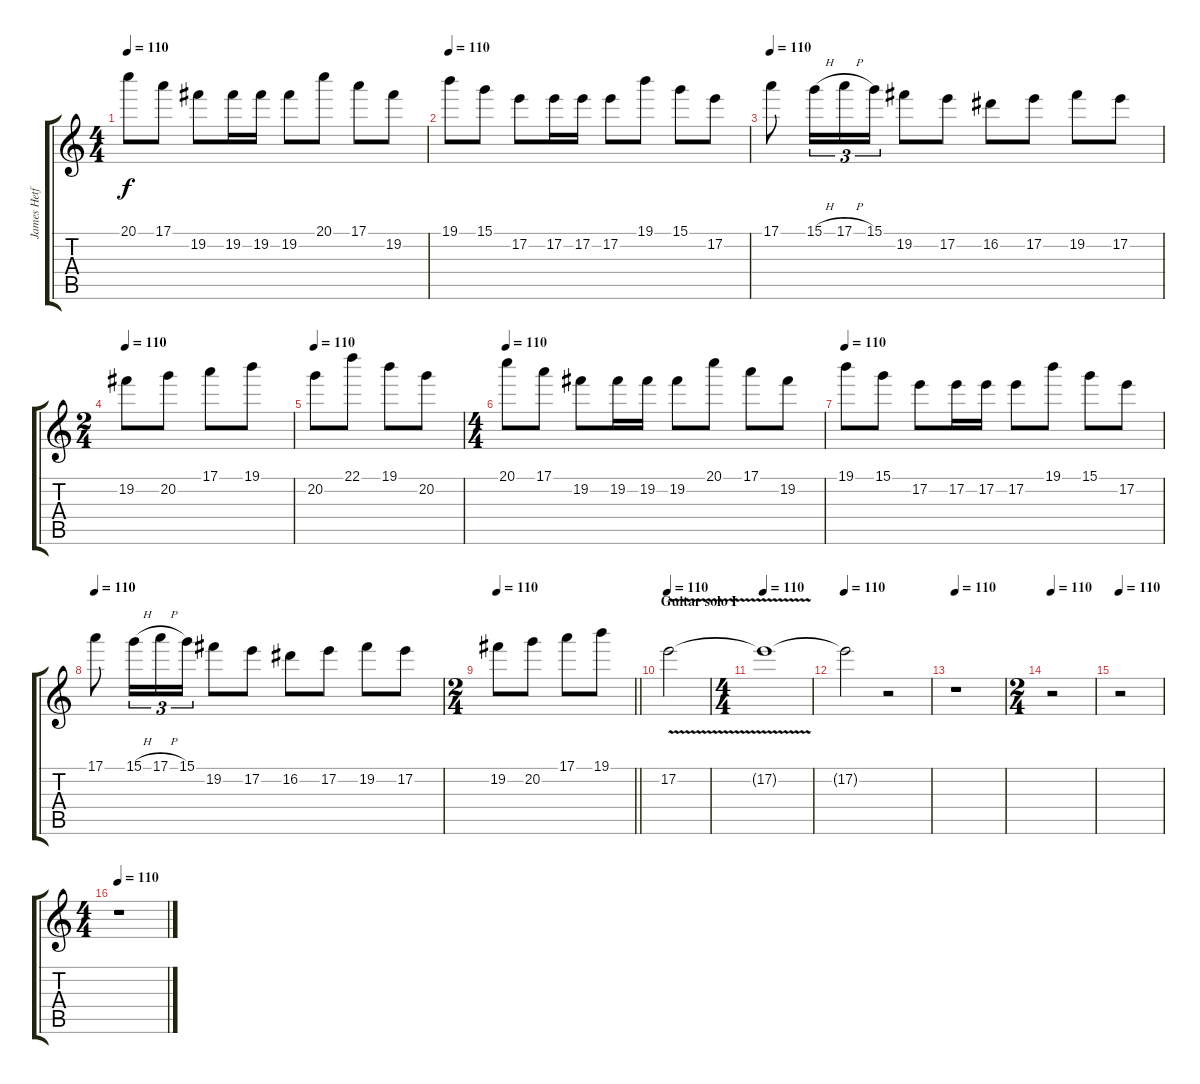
\track ("James Hetfield" "James Hetf") {instrument distortionguitar}
\staff {score tabs}
\tuning (E4 B3 G3 D3 A2 E2) {hide}
\ts (4 4)
\tempo 110
\clef g2
\ks c
20.1.8{dy f} 17.1.8 19.2.8 19.2.16 19.2.16 19.2.8 20.1.8 17.1.8 19.2.8 |
\tempo 110
19.1.8 15.1.8 17.2.8 17.2.16 17.2.16 17.2.8 19.1.8 15.1.8 17.2.8 |
\tempo 110
17.1.8 15.1{h}.16{tu (3 2)} 17.1{h}.16{tu (3 2)} 15.1.16{tu (3 2)} 19.2.8 17.2.8 16.2.8 17.2.8 19.2.8 17.2.8 |
\ts (2 4)
\tempo 110
19.2.8 20.2.8 17.1.8 19.1.8 |
\tempo 110
20.2.8{balance 8} 22.1.8 19.1.8 20.2.8 |
\ts (4 4)
\tempo 110
20.1.8 17.1.8 19.2.8 19.2.16 19.2.16 19.2.8 20.1.8 17.1.8 19.2.8 |
\tempo 110
19.1.8 15.1.8 17.2.8 17.2.16 17.2.16 17.2.8 19.1.8 15.1.8 17.2.8 |
\tempo 110
17.1.8 15.1{h}.16{tu (3 2)} 17.1{h}.16{tu (3 2)} 15.1.16{tu (3 2)} 19.2.8 17.2.8 16.2.8 17.2.8 19.2.8 17.2.8 |
\ts (2 4)
\tempo 110
\barLineRight lightlight
19.2.8 20.2.8 17.1.8 19.1.8 |
\section ("" "Guitar solo I")
\tempo 110
17.2{v}.2{volume 5} |
\ts (4 4)
\tempo 110
17.2{t}.1 |
\tempo 110
17.2{t}.2 r.2 |
\tempo 110
r.1 |
\ts (2 4)
\tempo 110
r.2 |
\tempo 110
r.2 |
\ts (4 4)
\tempo 110
r.1
